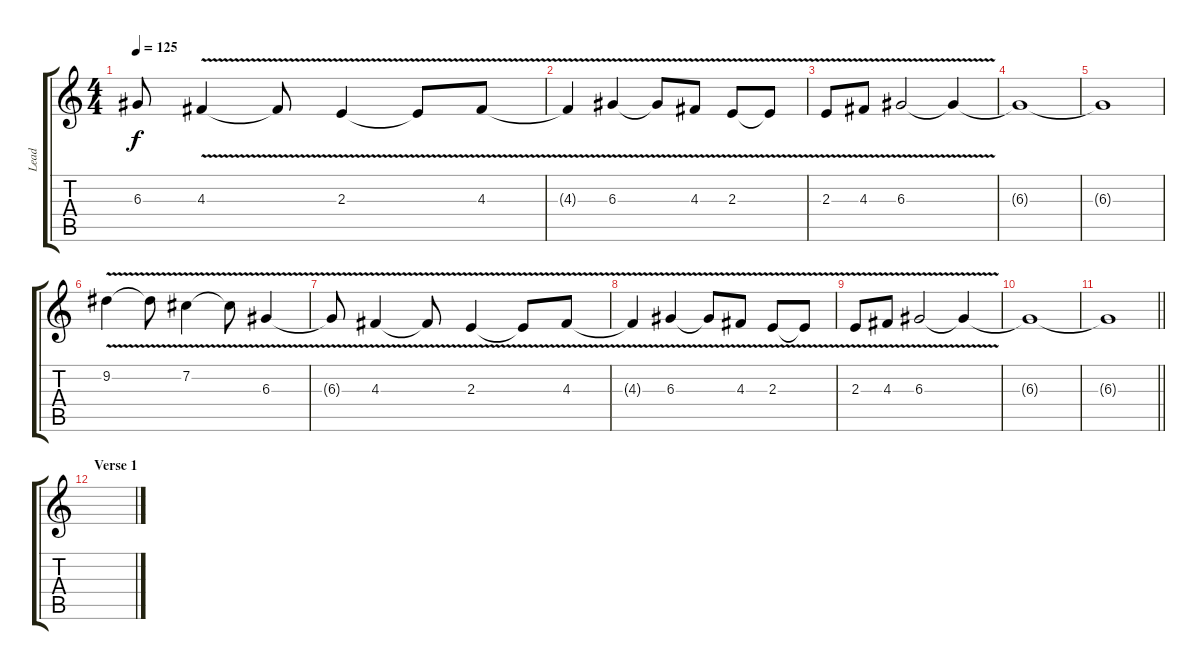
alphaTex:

\track ("Lead" "Lead") {instrument distortionguitar}
\staff {score tabs}
\tuning (B3 Gb3 D3 A2 E2 B1) {hide}
\ts (4 4)
\tempo 125
\clef g2
\ks c
6.3{t}.8{dy f} 4.3{v}.4 4.3{t}.8 2.3{v}.4 2.3{t}.8 4.3{v}.8 |
4.3{t}.4 6.3{v}.4 6.3{t}.8 4.3{v}.8 2.3{v}.8 2.3{t}.8 |
2.3{v}.8 4.3{v}.8 6.3{v}.2 6.3{t}.4 |
6.3{t}.1 |
6.3{t}.1 |
9.2{v}.4 9.2{t}.8 7.2{v}.4 7.2{t}.8 6.3{v}.4 |
6.3{t}.8 4.3{v}.4 4.3{t}.8 2.3{v}.4 2.3{t}.8 4.3{v}.8 |
4.3{t}.4 6.3{v}.4 6.3{t}.8 4.3{v}.8 2.3{v}.8 2.3{t}.8 |
2.3{v}.8 4.3{v}.8 6.3{v}.2 6.3{t}.4 |
6.3{t}.1 |
\barLineRight lightlight
6.3{t}.1 |
\section ("" "Verse 1")
